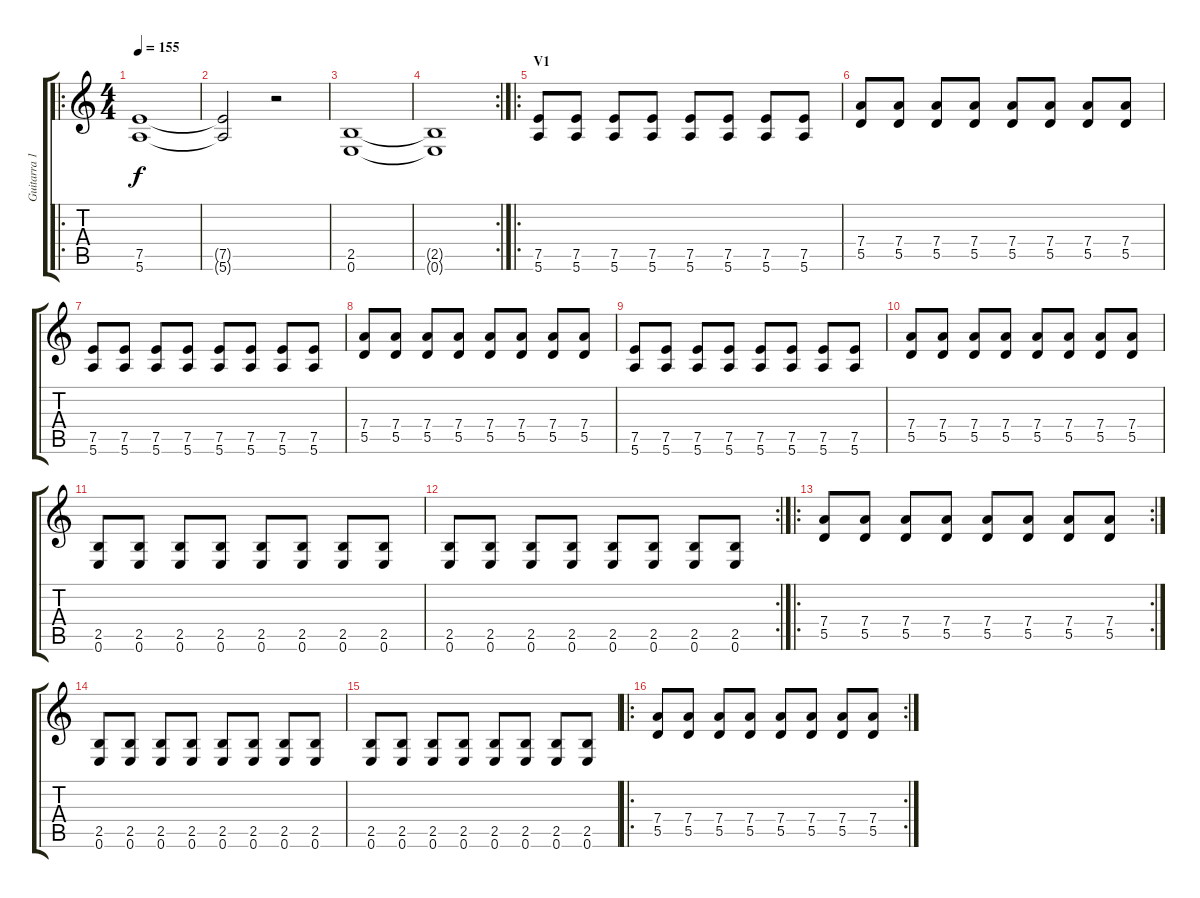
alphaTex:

\track ("Guitarra 1" "Guitarra 1") {instrument distortionguitar}
\staff {score tabs}
\tuning (E4 B3 G3 D3 A2 E2) {hide}
\ro
\ts (4 4)
\tempo 155
\clef g2
\ks c
(7.5 5.6).1{dy f instrument distortionguitar} |
(7.5{t} 5.6{t}).2 r.2 |
(2.5 0.6).1 |
\rc 2
(2.5{t} 0.6{t}).1 |
\ro
\section ("" "V1")
(7.5 5.6).8 (7.5 5.6).8 (7.5 5.6).8 (7.5 5.6).8 (7.5 5.6).8 (7.5 5.6).8 (7.5 5.6).8 (7.5 5.6).8 |
(7.4 5.5).8 (7.4 5.5).8 (7.4 5.5).8 (7.4 5.5).8 (7.4 5.5).8 (7.4 5.5).8 (7.4 5.5).8 (7.4 5.5).8 |
(7.5 5.6).8 (7.5 5.6).8 (7.5 5.6).8 (7.5 5.6).8 (7.5 5.6).8 (7.5 5.6).8 (7.5 5.6).8 (7.5 5.6).8 |
(7.4 5.5).8 (7.4 5.5).8 (7.4 5.5).8 (7.4 5.5).8 (7.4 5.5).8 (7.4 5.5).8 (7.4 5.5).8 (7.4 5.5).8 |
(7.5 5.6).8 (7.5 5.6).8 (7.5 5.6).8 (7.5 5.6).8 (7.5 5.6).8 (7.5 5.6).8 (7.5 5.6).8 (7.5 5.6).8 |
(7.4 5.5).8 (7.4 5.5).8 (7.4 5.5).8 (7.4 5.5).8 (7.4 5.5).8 (7.4 5.5).8 (7.4 5.5).8 (7.4 5.5).8 |
(2.5 0.6).8 (2.5 0.6).8 (2.5 0.6).8 (2.5 0.6).8 (2.5 0.6).8 (2.5 0.6).8 (2.5 0.6).8 (2.5 0.6).8 |
\rc 2
(2.5 0.6).8 (2.5 0.6).8 (2.5 0.6).8 (2.5 0.6).8 (2.5 0.6).8 (2.5 0.6).8 (2.5 0.6).8 (2.5 0.6).8 |
\ro
\rc 2
(7.4 5.5).8 (7.4 5.5).8 (7.4 5.5).8 (7.4 5.5).8 (7.4 5.5).8 (7.4 5.5).8 (7.4 5.5).8 (7.4 5.5).8 |
(2.5 0.6).8 (2.5 0.6).8 (2.5 0.6).8 (2.5 0.6).8 (2.5 0.6).8 (2.5 0.6).8 (2.5 0.6).8 (2.5 0.6).8 |
(2.5 0.6).8 (2.5 0.6).8 (2.5 0.6).8 (2.5 0.6).8 (2.5 0.6).8 (2.5 0.6).8 (2.5 0.6).8 (2.5 0.6).8 |
\ro
\rc 2
(7.4 5.5).8 (7.4 5.5).8 (7.4 5.5).8 (7.4 5.5).8 (7.4 5.5).8 (7.4 5.5).8 (7.4 5.5).8 (7.4 5.5).8
